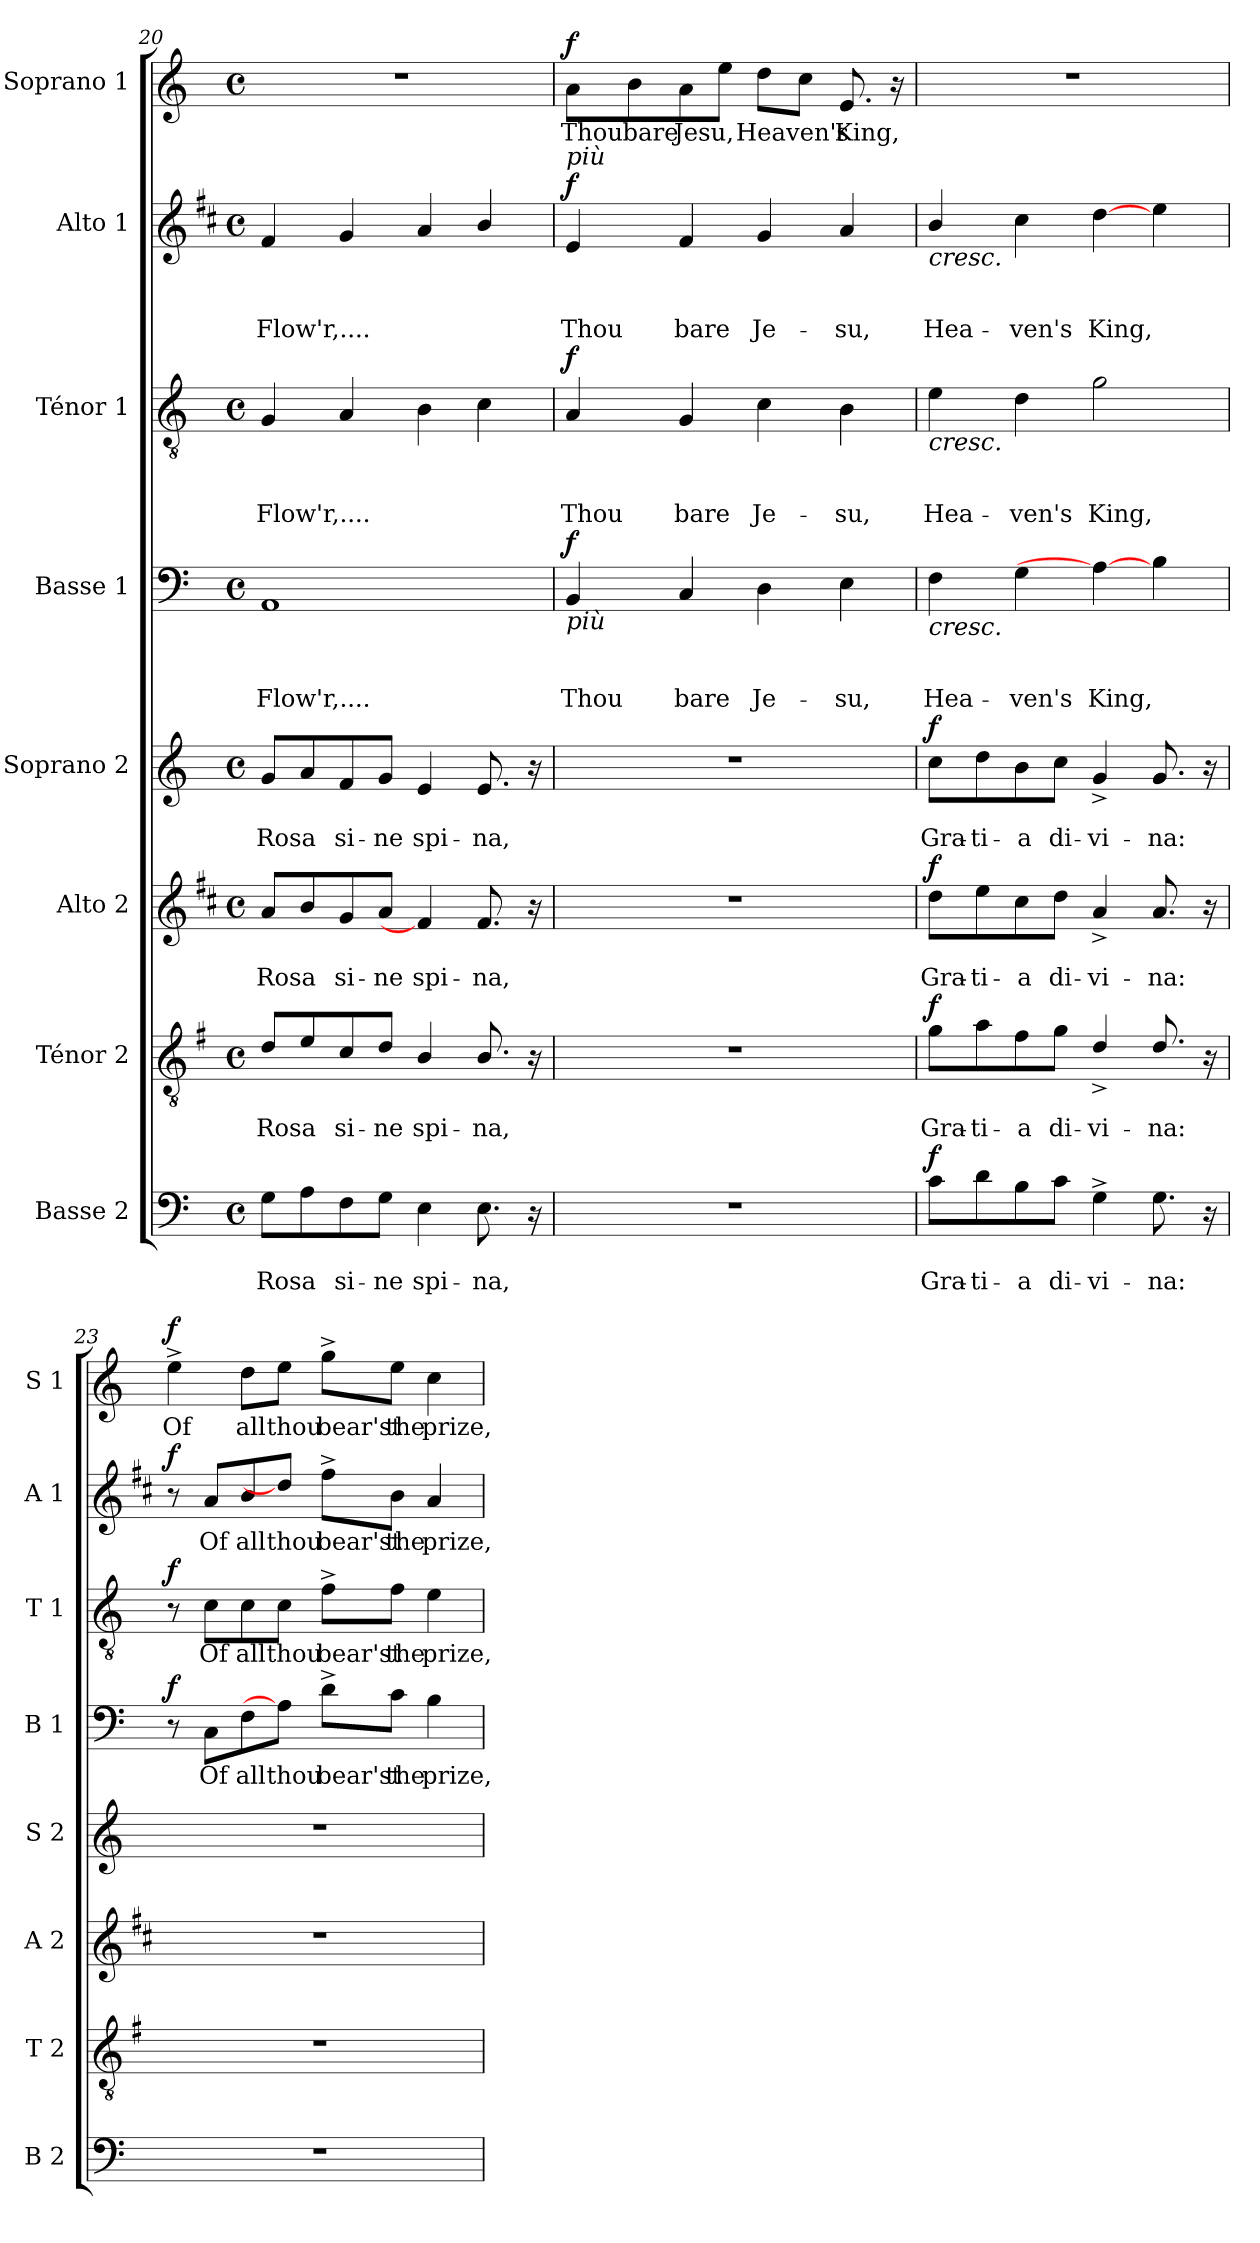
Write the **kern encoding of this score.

**kern	**text	**text	**dynam	**kern	**text	**text	**dynam	**kern	**text	**text	**dynam	**kern	**text	**text	**dynam	**kern	**text	**text	**text	**dynam	**kern	**text	**text	**text	**dynam	**kern	**text	**text	**text	**dynam	**kern	**text	**dynam
*part8	*part8	*part8	*part8	*part7	*part7	*part7	*part7	*part6	*part6	*part6	*part6	*part5	*part5	*part5	*part5	*part4	*part4	*part4	*part4	*part4	*part3	*part3	*part3	*part3	*part3	*part2	*part2	*part2	*part2	*part2	*part1	*part1	*part1
*staff8	*staff8	*staff8	*staff8	*staff7	*staff7	*staff7	*staff7	*staff6	*staff6	*staff6	*staff6	*staff5	*staff5	*staff5	*staff5	*staff4	*staff4	*staff4	*staff4	*staff4	*staff3	*staff3	*staff3	*staff3	*staff3	*staff2	*staff2	*staff2	*staff2	*staff2	*staff1	*staff1	*staff1
*I"Basse 2	*	*	*	*I"Ténor 2	*	*	*	*I"Alto 2	*	*	*	*I"Soprano 2	*	*	*	*I"Basse 1	*	*	*	*	*I"Ténor 1	*	*	*	*	*I"Alto 1	*	*	*	*	*I"Soprano 1	*	*
*I'B 2	*	*	*	*I'T 2	*	*	*	*I'A 2	*	*	*	*I'S 2	*	*	*	*I'B 1	*	*	*	*	*I'T 1	*	*	*	*	*I'A 1	*	*	*	*	*I'S 1	*	*
!!LO:PB:g=z
*clefF4	*	*	*	*clefGv2	*	*	*	*clefG2	*	*	*	*clefG2	*	*	*	*clefF4	*	*	*	*	*clefGv2	*	*	*	*	*clefG2	*	*	*	*	*clefG2	*	*
*	*	*	*	*ITrd4c7	*	*	*	*ITrd1c2	*	*	*	*	*	*	*	*	*	*	*	*	*	*	*	*	*	*ITrd1c2	*	*	*	*	*	*	*
*k[]	*	*	*	*k[]	*	*	*	*k[]	*	*	*	*k[]	*	*	*	*k[]	*	*	*	*	*k[]	*	*	*	*	*k[]	*	*	*	*	*k[]	*	*
*M4/4	*	*	*	*M4/4	*	*	*	*M4/4	*	*	*	*M4/4	*	*	*	*M4/4	*	*	*	*	*M4/4	*	*	*	*	*M4/4	*	*	*	*	*M4/4	*	*
*met(c)	*	*	*	*met(c)	*	*	*	*met(c)	*	*	*	*met(c)	*	*	*	*met(c)	*	*	*	*	*met(c)	*	*	*	*	*met(c)	*	*	*	*	*met(c)	*	*
=20	=20	=20	=20	=20	=20	=20	=20	=20	=20	=20	=20	=20	=20	=20	=20	=20	=20	=20	=20	=20	=20	=20	=20	=20	=20	=20	=20	=20	=20	=20	=20	=20	=20
!	!	!LO:LY:b	!	!	!	!LO:LY:b	!	!	!	!LO:LY:b	!	!	!	!LO:LY:b	!	!	!	!	!LO:LY:b	!	!	!	!	!LO:LY:b	!	!	!	!	!LO:LY:b	!	!	!	!
8G\L	.	Rosa	.	8G/L	.	Rosa	.	8g/L	.	Rosa	.	8g/L	.	Rosa	.	1AA	.	.	Flow'r,....	.	4G/	.	.	Flow'r,....	.	4e/	.	.	Flow'r,....	.	1r	.	.
8A\	.	.	.	8A/	.	.	.	8a/	.	.	.	8a/	.	.	.	.	.	.	.	.	.	.	.	.	.	.	.	.	.	.	.	.	.
!	!	!LO:LY:b	!	!	!	!LO:LY:b	!	!	!	!LO:LY:b	!	!	!	!LO:LY:b	!	!	!	!	!	!	!	!	!	!	!	!	!	!	!	!	!	!	!
8F\	.	si-	.	8F/	.	si-	.	8f/	.	si-	.	8f/	.	si-	.	.	.	.	.	.	4A/	.	.	.	.	4f/	.	.	.	.	.	.	.
!	!	!LO:LY:b	!	!	!	!LO:LY:b	!	!	!	!LO:LY:b	!	!	!	!LO:LY:b	!	!	!	!	!	!	!	!	!	!	!	!	!	!	!	!	!	!	!
8G\J	.	-ne	.	8G/J	.	-ne	.	8g/J	.	-ne	.	8g/J	.	-ne	.	.	.	.	.	.	.	.	.	.	.	.	.	.	.	.	.	.	.
!	!	!LO:LY:b	!	!	!	!LO:LY:b	!	!	!	!LO:LY:b	!	!	!	!LO:LY:b	!	!	!	!	!	!	!	!	!	!	!	!	!	!	!	!	!	!	!
4E\	.	spi-	.	4E/	.	spi-	.	4e/]	.	spi-	.	4e/	.	spi-	.	.	.	.	.	.	4B\	.	.	.	.	4g/	.	.	.	.	.	.	.
!	!	!LO:LY:b	!	!	!	!LO:LY:b	!	!	!	!LO:LY:b	!	!	!	!LO:LY:b	!	!	!	!	!	!	!	!	!	!	!	!	!	!	!	!	!	!	!
8.E\	.	-na,	.	8.E/	.	-na,	.	8.e/	.	-na,	.	8.e/	.	-na,	.	.	.	.	.	.	4c\	.	.	.	.	4a/	.	.	.	.	.	.	.
16r	.	.	.	16r	.	.	.	16r	.	.	.	16r	.	.	.	.	.	.	.	.	.	.	.	.	.	.	.	.	.	.	.	.	.
=21	=21	=21	=21	=21	=21	=21	=21	=21	=21	=21	=21	=21	=21	=21	=21	=21	=21	=21	=21	=21	=21	=21	=21	=21	=21	=21	=21	=21	=21	=21	=21	=21	=21
!	!	!	!	!	!	!	!	!	!	!	!	!	!	!	!	!	!	!	!	!	!	!	!	!	!	!LO:TX:a:i:t=più	!	!	!	!	!	!	!
!	!	!	!	!	!	!	!	!	!	!	!	!	!	!	!	!LO:TX:b:i:t=più	!	!	!	!	!	!	!	!	!	!	!	!	!	!	!	!	!
!	!	!	!	!	!	!	!	!	!	!	!	!	!	!	!	!	!	!	!LO:LY:b	!LO:DY:b	!	!	!	!LO:LY:b	!LO:DY:b	!	!	!	!LO:LY:b	!LO:DY:a	!	!LO:LY:b	!LO:DY:a
1r	.	.	.	1r	.	.	.	1r	.	.	.	1r	.	.	.	4BB/	.	.	Thou	f	4A/	.	.	Thou	f	4d/	.	.	Thou	f	8a\L	Thou	f
!	!	!	!	!	!	!	!	!	!	!	!	!	!	!	!	!	!	!	!	!	!	!	!	!	!	!	!	!	!	!	!	!LO:LY:b	!
.	.	.	.	.	.	.	.	.	.	.	.	.	.	.	.	.	.	.	.	.	.	.	.	.	.	.	.	.	.	.	8b\	bare	.
!	!	!	!	!	!	!	!	!	!	!	!	!	!	!	!	!	!	!	!LO:LY:b	!	!	!	!	!LO:LY:b	!	!	!	!	!LO:LY:b	!	!	!LO:LY:b	!
.	.	.	.	.	.	.	.	.	.	.	.	.	.	.	.	4C/	.	.	bare	.	4G/	.	.	bare	.	4e/	.	.	bare	.	8a\	Jesu,	.
.	.	.	.	.	.	.	.	.	.	.	.	.	.	.	.	.	.	.	.	.	.	.	.	.	.	.	.	.	.	.	8ee\J	.	.
!	!	!	!	!	!	!	!	!	!	!	!	!	!	!	!	!	!	!	!LO:LY:b	!	!	!	!	!LO:LY:b	!	!	!	!	!LO:LY:b	!	!	!LO:LY:b	!
.	.	.	.	.	.	.	.	.	.	.	.	.	.	.	.	4D\	.	.	Je-	.	4c\	.	.	Je-	.	4f/	.	.	Je-	.	8dd\L	Heaven's	.
.	.	.	.	.	.	.	.	.	.	.	.	.	.	.	.	.	.	.	.	.	.	.	.	.	.	.	.	.	.	.	8cc\J	.	.
!	!	!	!	!	!	!	!	!	!	!	!	!	!	!	!	!	!	!	!LO:LY:b	!	!	!	!	!LO:LY:b	!	!	!	!	!LO:LY:b	!	!	!LO:LY:b	!
.	.	.	.	.	.	.	.	.	.	.	.	.	.	.	.	4E\	.	.	-su,	.	4B\	.	.	-su,	.	4g/	.	.	-su,	.	8.e/	King,	.
.	.	.	.	.	.	.	.	.	.	.	.	.	.	.	.	.	.	.	.	.	.	.	.	.	.	.	.	.	.	.	16r	.	.
!!LO:PB:g=z
=22	=22	=22	=22	=22	=22	=22	=22	=22	=22	=22	=22	=22	=22	=22	=22	=22	=22	=22	=22	=22	=22	=22	=22	=22	=22	=22	=22	=22	=22	=22	=22	=22	=22
!	!	!LO:LY:b	!LO:DY:b	!	!	!LO:LY:b	!LO:DY:a	!	!	!LO:LY:b	!LO:DY:a	!	!	!LO:LY:b	!LO:DY:a	!	!	!	!LO:LY:b	!LO:HP:b	!	!	!	!LO:LY:b	!LO:HP:b	!	!	!	!LO:LY:b	!LO:HP:b	!	!	!
8c\L	.	Gra-	f	8c\L	.	Gra-	f	8cc\L	.	Gra-	f	8cc\L	.	Gra-	f	4F\	.	.	Hea-	<	4e\	.	.	Hea-	<	4a/	.	.	Hea-	<	1r	.	.
!	!	!LO:LY:b	!	!	!	!LO:LY:b	!	!	!	!LO:LY:b	!	!	!	!LO:LY:b	!	!	!	!	!	!	!	!	!	!	!	!	!	!	!	!	!	!	!
8d\	.	-ti-	.	8d\	.	-ti-	.	8dd\	.	-ti-	.	8dd\	.	-ti-	.	.	.	.	.	.	.	.	.	.	.	.	.	.	.	.	.	.	.
!	!	!LO:LY:b	!	!	!	!LO:LY:b	!	!	!	!LO:LY:b	!	!	!	!LO:LY:b	!	!	!	!	!LO:LY:b	!	!	!	!	!LO:LY:b	!	!	!	!	!LO:LY:b	!	!	!	!
8B\	.	-a	.	8B\	.	-a	.	8b\	.	-a	.	8b\	.	-a	.	4G\	.	.	-ven's	.	4d\	.	.	-ven's	.	4b\	.	.	-ven's	.	.	.	.
!	!	!LO:LY:b	!	!	!	!LO:LY:b	!	!	!	!LO:LY:b	!	!	!	!LO:LY:b	!	!	!	!	!	!	!	!	!	!	!	!	!	!	!	!	!	!	!
8c\J	.	di-	.	8c\J	.	di-	.	8cc\J	.	di-	.	8cc\J	.	di-	.	.	.	.	.	.	.	.	.	.	.	.	.	.	.	.	.	.	.
!	!	!LO:LY:b	!	!	!	!LO:LY:b	!	!	!	!LO:LY:b	!	!	!	!LO:LY:b	!	!	!	!	!LO:LY:b	!	!	!	!	!LO:LY:b	!	!	!	!	!LO:LY:b	!	!	!	!
4G^\	.	-vi-	.	4G^/	.	-vi-	.	4g^/	.	-vi-	.	4g^/	.	-vi-	.	4A\_	.	.	King,	.	2g\	.	.	King,	.	[4cc\	.	.	King,	.	.	.	.
!	!	!LO:LY:b	!	!	!	!LO:LY:b	!	!	!	!LO:LY:b	!	!	!	!LO:LY:b	!	!	!	!	!	!	!	!	!	!	!	!	!	!	!	!	!	!	!
8.G\	.	-na:	.	8.G/	.	-na:	.	8.g/	.	-na:	.	8.g/	.	-na:	.	4B\	.	.	.	.	.	.	.	.	.	4dd\	.	.	.	.	.	.	.
16r	.	.	.	16r	.	.	.	16r	.	.	.	16r	.	.	.	.	.	.	.	.	.	.	.	.	.	.	.	.	.	.	.	.	.
=23	=23	=23	=23	=23	=23	=23	=23	=23	=23	=23	=23	=23	=23	=23	=23	=23	=23	=23	=23	=23	=23	=23	=23	=23	=23	=23	=23	=23	=23	=23	=23	=23	=23
!	!	!	!	!	!	!	!	!	!	!	!	!	!	!	!	!	!	!	!	!LO:DY:a	!	!	!	!	!LO:DY:a	!	!	!	!	!LO:DY:a	!	!LO:LY:b	!LO:DY:b
1r	.	.	.	1r	.	.	.	1r	.	.	.	1r	.	.	.	8r	.	.	.	f	8r	.	.	.	f	8r	.	.	.	f	4ee^\	Of	f
!	!	!	!	!	!	!	!	!	!	!	!	!	!	!	!	!	!LO:LY:b	!	!	!	!	!LO:LY:b	!	!	!	!	!LO:LY:b	!	!	!	!	!	!
.	.	.	.	.	.	.	.	.	.	.	.	.	.	.	.	8C\L	Of	.	.	.	8c\L	Of	.	.	.	8g/L	Of	.	.	.	.	.	.
!	!	!	!	!	!	!	!	!	!	!	!	!	!	!	!	!	!LO:LY:b	!	!	!	!	!LO:LY:b	!	!	!	!	!LO:LY:b	!	!	!	!	!LO:LY:b	!
.	.	.	.	.	.	.	.	.	.	.	.	.	.	.	.	8F\	all	.	.	.	8c\	all	.	.	.	8a/	all	.	.	.	8dd\L	all	.
!	!	!	!	!	!	!	!	!	!	!	!	!	!	!	!	!	!LO:LY:b	!	!	!	!	!LO:LY:b	!	!	!	!	!LO:LY:b	!	!	!	!	!LO:LY:b	!
.	.	.	.	.	.	.	.	.	.	.	.	.	.	.	.	8A\J]	thou	.	.	[	8c\J	thou	.	.	[	8cc/J]	thou	.	.	[	8ee\J	thou	.
!	!	!	!	!	!	!	!	!	!	!	!	!	!	!	!	!	!LO:LY:b	!	!	!	!	!LO:LY:b	!	!	!	!	!LO:LY:b	!	!	!	!	!LO:LY:b	!
.	.	.	.	.	.	.	.	.	.	.	.	.	.	.	.	8d^\L	bear'st	.	.	.	8f^\L	bear'st	.	.	.	8ee^\L	bear'st	.	.	.	8gg^\L	bear'st	.
!	!	!	!	!	!	!	!	!	!	!	!	!	!	!	!	!	!LO:LY:b	!	!	!	!	!LO:LY:b	!	!	!	!	!LO:LY:b	!	!	!	!	!LO:LY:b	!
.	.	.	.	.	.	.	.	.	.	.	.	.	.	.	.	8c\J	the	.	.	.	8f\J	the	.	.	.	8a\J	the	.	.	.	8ee\J	the	.
!	!	!	!	!	!	!	!	!	!	!	!	!	!	!	!	!	!LO:LY:b	!	!	!	!	!LO:LY:b	!	!	!	!	!LO:LY:b	!	!	!	!	!LO:LY:b	!
.	.	.	.	.	.	.	.	.	.	.	.	.	.	.	.	4B\	prize,	.	.	.	4e\	prize,	.	.	.	4g/	prize,	.	.	.	4cc\	prize,	.
=	=	=	=	=	=	=	=	=	=	=	=	=	=	=	=	=	=	=	=	=	=	=	=	=	=	=	=	=	=	=	=	=	=
*-	*-	*-	*-	*-	*-	*-	*-	*-	*-	*-	*-	*-	*-	*-	*-	*-	*-	*-	*-	*-	*-	*-	*-	*-	*-	*-	*-	*-	*-	*-	*-	*-	*-
